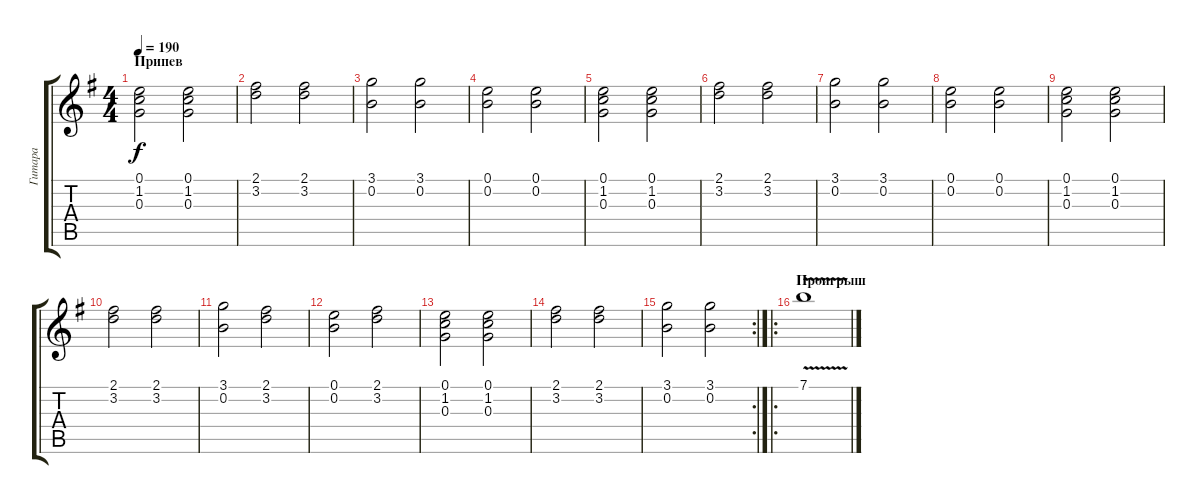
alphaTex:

\track ("Гитара" "Гитара") {instrument overdrivenguitar}
\staff {score tabs}
\tuning (E4 B3 G3 D3 A2 E2) {hide}
\ts (4 4)
\section ("" "Припев")
\tempo 190
\clef g2
\ks g
(0.1 1.2 0.3).2{dy f} (0.1 1.2 0.3).2 |
(2.1 3.2).2 (2.1 3.2).2 |
(3.1 0.2).2 (3.1 0.2).2 |
(0.1 0.2).2 (0.1 0.2).2 |
(0.1 1.2 0.3).2 (0.1 1.2 0.3).2 |
(2.1 3.2).2 (2.1 3.2).2 |
(3.1 0.2).2 (3.1 0.2).2 |
(0.1 0.2).2 (0.1 0.2).2 |
(0.1 1.2 0.3).2 (0.1 1.2 0.3).2 |
(2.1 3.2).2 (2.1 3.2).2 |
(3.1 0.2).2 (2.1 3.2).2 |
(0.1 0.2).2 (2.1 3.2).2 |
(0.1 1.2 0.3).2 (0.1 1.2 0.3).2 |
(2.1 3.2).2 (2.1 3.2).2 |
\rc 2
(3.1 0.2).2 (3.1 0.2).2 |
\ro
\section ("" "Проигрыш")
7.1{v}.1{volume 16 instrument distortionguitar}
